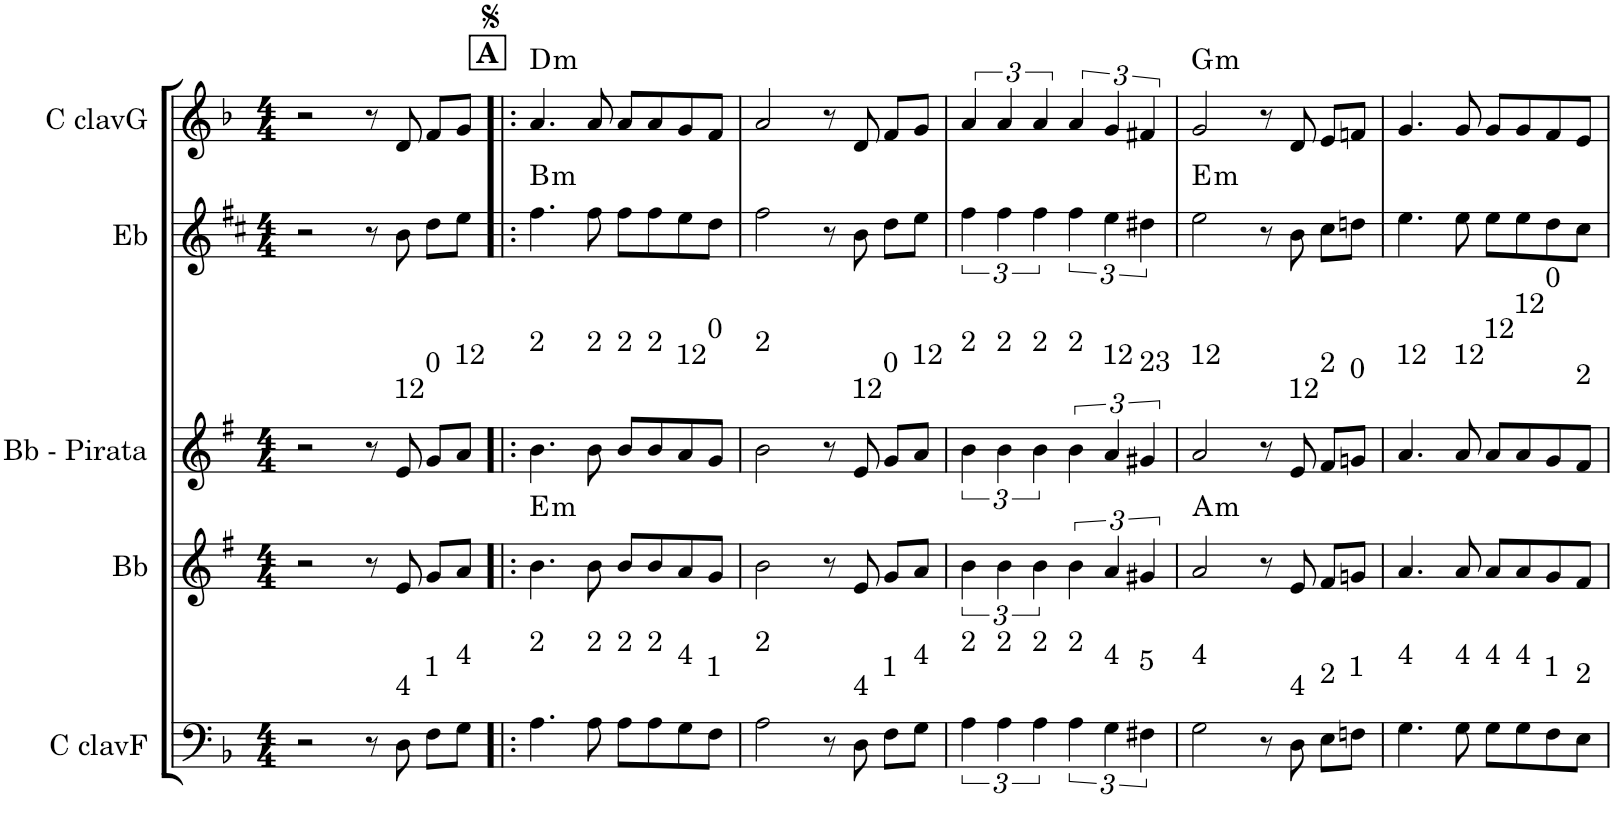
**kern	**kern	**harte	**kern	**kern	**harte	**kern	**harte
*part5	*part4	*part4	*part3	*part2	*part2	*part1	*part1
*staff5	*staff4	*	*staff3	*staff2	*	*staff1	*
*I"C clavF	*I"Bb	*	*I"Bb - Pirata	*I"Eb	*	*I"C clavG	*
*clefF4	*clefG2	*	*clefG2	*clefG2	*	*clefG2	*
*	*Trd1c2	*	*Trd1c2	*Trd5c9	*	*	*
*k[b-]	*k[f#]	*	*k[f#]	*k[f#c#]	*	*k[b-]	*
*F:	*G:	*	*G:	*D:	*	*F:	*
*M4/4	*M4/4	*	*M4/4	*M4/4	*	*M4/4	*
=1	=1	=1	=1	=1	=1	=1	=1
2r	2r	.	2r	2r	.	2r	.
8r	8r	.	8r	8r	.	8r	.
!	!	!	!LO:TX:a:t=12	!	!	!	!
!LO:TX:a:t=4	!	!	!	!	!	!	!
8D\	8e/	.	8e/	8b\	.	8d/	.
!	!	!	!LO:TX:a:t=0	!	!	!	!
!LO:TX:a:t=1	!	!	!	!	!	!	!
8F\L	8g/L	.	8g/L	8dd\L	.	8f/L	.
!	!	!	!LO:TX:a:t=12	!	!	!	!
!LO:TX:a:t=4	!	!	!	!	!	!	!
8G\J	8a/J	.	8a/J	8ee\J	.	8g/J	.
!!LO:REH:place=s1:a:B:cj:t=A
=2!|:	=2!|:	=2!|:	=2!|:	=2!|:	=2!|:	=2!|:	=2!|:
!	!	!	!LO:TX:a:t=2	!	!	!	!
!LO:TX:a:t=2	!	!LO:H:kt=m	!	!	!LO:H:kt=m	!	!LO:H:kt=m
4.A\	4.b\	E:min	4.b\	4.ff#\	B:min	4.a/	D:min
!	!	!	!LO:TX:a:t=2	!	!	!	!
!LO:TX:a:t=2	!	!	!	!	!	!	!
8A\	8b\	.	8b\	8ff#\	.	8a/	.
!	!	!	!LO:TX:a:t=2	!	!	!	!
!LO:TX:a:t=2	!	!	!	!	!	!	!
8A\L	8b/L	.	8b/L	8ff#\L	.	8a/L	.
!	!	!	!LO:TX:a:t=2	!	!	!	!
!LO:TX:a:t=2	!	!	!	!	!	!	!
8A\	8b/	.	8b/	8ff#\	.	8a/	.
!	!	!	!LO:TX:a:t=12	!	!	!	!
!LO:TX:a:t=4	!	!	!	!	!	!	!
8G\	8a/	.	8a/	8ee\	.	8g/	.
!	!	!	!LO:TX:a:t=0	!	!	!	!
!LO:TX:a:t=1	!	!	!	!	!	!	!
8F\J	8g/J	.	8g/J	8dd\J	.	8f/J	.
=3	=3	=3	=3	=3	=3	=3	=3
!	!	!	!LO:TX:a:t=2	!	!	!	!
!LO:TX:a:t=2	!	!	!	!	!	!	!
2A\	2b\	.	2b\	2ff#\	.	2a/	.
8r	8r	.	8r	8r	.	8r	.
!	!	!	!LO:TX:a:t=12	!	!	!	!
!LO:TX:a:t=4	!	!	!	!	!	!	!
8D\	8e/	.	8e/	8b\	.	8d/	.
!	!	!	!LO:TX:a:t=0	!	!	!	!
!LO:TX:a:t=1	!	!	!	!	!	!	!
8F\L	8g/L	.	8g/L	8dd\L	.	8f/L	.
!	!	!	!LO:TX:a:t=12	!	!	!	!
!LO:TX:a:t=4	!	!	!	!	!	!	!
8G\J	8a/J	.	8a/J	8ee\J	.	8g/J	.
=4	=4	=4	=4	=4	=4	=4	=4
!	!	!	!LO:TX:a:t=2	!	!	!	!
!LO:TX:a:t=2	!	!	!	!	!	!	!
6A\	6b\	.	6b\	6ff#\	.	6a/	.
!	!	!	!LO:TX:a:t=2	!	!	!	!
!LO:TX:a:t=2	!	!	!	!	!	!	!
6A\	6b\	.	6b\	6ff#\	.	6a/	.
!	!	!	!LO:TX:a:t=2	!	!	!	!
!LO:TX:a:t=2	!	!	!	!	!	!	!
6A\	6b\	.	6b\	6ff#\	.	6a/	.
!	!	!	!LO:TX:a:t=2	!	!	!	!
!LO:TX:a:t=2	!	!	!	!	!	!	!
6A\	6b\	.	6b\	6ff#\	.	6a/	.
!	!	!	!LO:TX:a:t=12	!	!	!	!
!LO:TX:a:t=4	!	!	!	!	!	!	!
6G\	6a/	.	6a/	6ee\	.	6g/	.
!	!	!	!LO:TX:a:t=23	!	!	!	!
!LO:TX:a:t=5	!	!	!	!	!	!	!
6F#X\	6g#X/	.	6g#X/	6dd#X\	.	6f#X/	.
=5	=5	=5	=5	=5	=5	=5	=5
!	!	!	!LO:TX:a:t=12	!	!	!	!
!LO:TX:a:t=4	!	!LO:H:kt=m	!	!	!LO:H:kt=m	!	!LO:H:kt=m
2G\	2a/	A:min	2a/	2ee\	E:min	2g/	G:min
8r	8r	.	8r	8r	.	8r	.
!	!	!	!LO:TX:a:t=12	!	!	!	!
!LO:TX:a:t=4	!	!	!	!	!	!	!
8D\	8e/	.	8e/	8b\	.	8d/	.
!	!	!	!LO:TX:a:t=2	!	!	!	!
!LO:TX:a:t=2	!	!	!	!	!	!	!
8E\L	8f#/L	.	8f#/L	8cc#\L	.	8e/L	.
!	!	!	!LO:TX:a:t=0	!	!	!	!
!LO:TX:a:t=1	!	!	!	!	!	!	!
8Fn\J	8gn/J	.	8gn/J	8ddn\J	.	8fn/J	.
=6	=6	=6	=6	=6	=6	=6	=6
!	!	!	!LO:TX:a:t=12	!	!	!	!
!LO:TX:a:t=4	!	!	!	!	!	!	!
4.G\	4.a/	.	4.a/	4.ee\	.	4.g/	.
!	!	!	!LO:TX:a:t=12	!	!	!	!
!LO:TX:a:t=4	!	!	!	!	!	!	!
8G\	8a/	.	8a/	8ee\	.	8g/	.
!	!	!	!LO:TX:a:t=12	!	!	!	!
!LO:TX:a:t=4	!	!	!	!	!	!	!
8G\L	8a/L	.	8a/L	8ee\L	.	8g/L	.
!	!	!	!LO:TX:a:t=12	!	!	!	!
!LO:TX:a:t=4	!	!	!	!	!	!	!
8G\	8a/	.	8a/	8ee\	.	8g/	.
!	!	!	!LO:TX:a:t=0	!	!	!	!
!LO:TX:a:t=1	!	!	!	!	!	!	!
8F\	8g/	.	8g/	8dd\	.	8f/	.
!	!	!	!LO:TX:a:t=2	!	!	!	!
!LO:TX:a:t=2	!	!	!	!	!	!	!
8E\J	8f#/J	.	8f#/J	8cc#\J	.	8e/J	.
=	=	=	=	=	=	=	=
*-	*-	*-	*-	*-	*-	*-	*-
